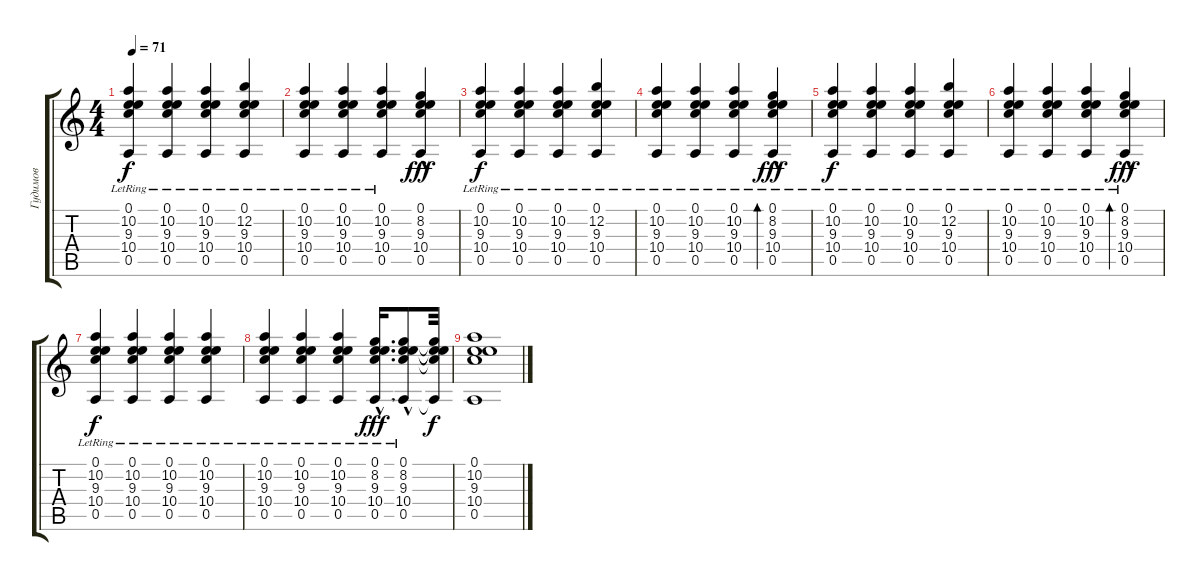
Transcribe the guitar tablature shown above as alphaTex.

\track ("Гудимов" "Гудимов") {instrument acousticguitarsteel}
\staff {score tabs}
\tuning (E4 B3 G3 D3 A2 E2) {hide}
\ts (4 4)
\tempo 71
\clef g2
\ks c
(0.1{lr} 10.2{lr} 9.3{lr} 10.4{lr} 0.5{lr}).4{dy f volume 3} (0.1{lr} 10.2{lr} 9.3{lr} 10.4{lr} 0.5{lr}).4 (0.1{lr} 10.2{lr} 9.3{lr} 10.4{lr} 0.5{lr}).4 (0.1{lr} 12.2{lr} 9.3{lr} 10.4{lr} 0.5{lr}).4 |
(0.1{lr} 10.2{lr} 9.3{lr} 10.4{lr} 0.5{lr}).4 (0.1{lr} 10.2{lr} 9.3{lr} 10.4{lr} 0.5{lr}).4 (0.1{lr} 10.2{lr} 9.3{lr} 10.4{lr} 0.5{lr}).4 (0.1{hac} 8.2{hac} 9.3{hac} 10.4{hac} 0.5{hac}).4{dy fff} |
(0.1{lr} 10.2{lr} 9.3{lr} 10.4{lr} 0.5{lr}).4{dy f volume 3} (0.1{lr} 10.2{lr} 9.3{lr} 10.4{lr} 0.5{lr}).4 (0.1{lr} 10.2{lr} 9.3{lr} 10.4{lr} 0.5{lr}).4 (0.1{lr} 12.2{lr} 9.3{lr} 10.4{lr} 0.5{lr}).4 |
(0.1{lr} 10.2{lr} 9.3{lr} 10.4{lr} 0.5{lr}).4 (0.1{lr} 10.2{lr} 9.3{lr} 10.4{lr} 0.5{lr}).4 (0.1{lr} 10.2{lr} 9.3{lr} 10.4{lr} 0.5{lr}).4 (0.1{hac lr} 8.2{hac lr} 9.3{hac lr} 10.4{hac lr} 0.5{hac lr}).4{bd 120 dy fff} |
(0.1{lr} 10.2{lr} 9.3{lr} 10.4{lr} 0.5{lr}).4{dy f volume 3} (0.1{lr} 10.2{lr} 9.3{lr} 10.4{lr} 0.5{lr}).4 (0.1{lr} 10.2{lr} 9.3{lr} 10.4{lr} 0.5{lr}).4 (0.1{lr} 12.2{lr} 9.3{lr} 10.4{lr} 0.5{lr}).4 |
(0.1{lr} 10.2{lr} 9.3{lr} 10.4{lr} 0.5{lr}).4 (0.1{lr} 10.2{lr} 9.3{lr} 10.4{lr} 0.5{lr}).4 (0.1{lr} 10.2{lr} 9.3{lr} 10.4{lr} 0.5{lr}).4 (0.1{hac lr} 8.2{hac lr} 9.3{hac lr} 10.4{hac lr} 0.5{hac lr}).4{bd 120 dy fff} |
(0.1{lr} 10.2{lr} 9.3{lr} 10.4{lr} 0.5{lr}).4{dy f volume 11} (0.1{lr} 10.2{lr} 9.3{lr} 10.4{lr} 0.5{lr}).4 (0.1{lr} 10.2{lr} 9.3{lr} 10.4{lr} 0.5{lr}).4 (0.1{lr} 10.2{lr} 9.3{lr} 10.4{lr} 0.5{lr}).4 |
(0.1{lr} 10.2{lr} 9.3{lr} 10.4{lr} 0.5{lr}).4 (0.1{lr} 10.2{lr} 9.3{lr} 10.4{lr} 0.5{lr}).4 (0.1{lr} 10.2{lr} 9.3{lr} 10.4{lr} 0.5{lr}).4 (0.1{hac lr} 8.2{hac lr} 9.3{hac lr} 10.4{hac lr} 0.5{hac lr}).16{d dy fff} (0.1{hac lr} 8.2{hac lr} 9.3{hac lr} 10.4{hac lr} 0.5{hac lr}).8 (0.1{t} 8.2{t} 9.3{t} 10.4{t} 0.5{t}).32{dy f} |
(0.1 10.2 9.3 10.4 0.5).1
